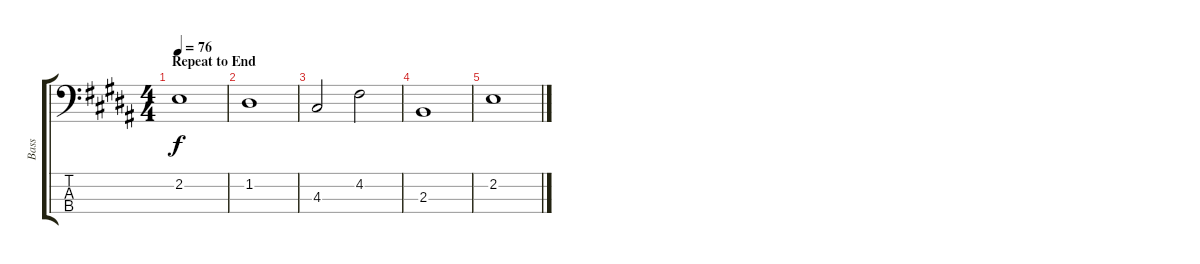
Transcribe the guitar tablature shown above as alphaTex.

\track ("Bass" "Bass") {instrument fretlessbass}
\staff {score tabs}
\tuning (G2 D2 A1 E1) {hide}
\ts (4 4)
\section ("" "Repeat to End")
\tempo 76
\clef f4
\ks b
2.2.1{dy f} |
1.2.1 |
4.3.2 4.2.2 |
2.3.1 |
2.2.1
